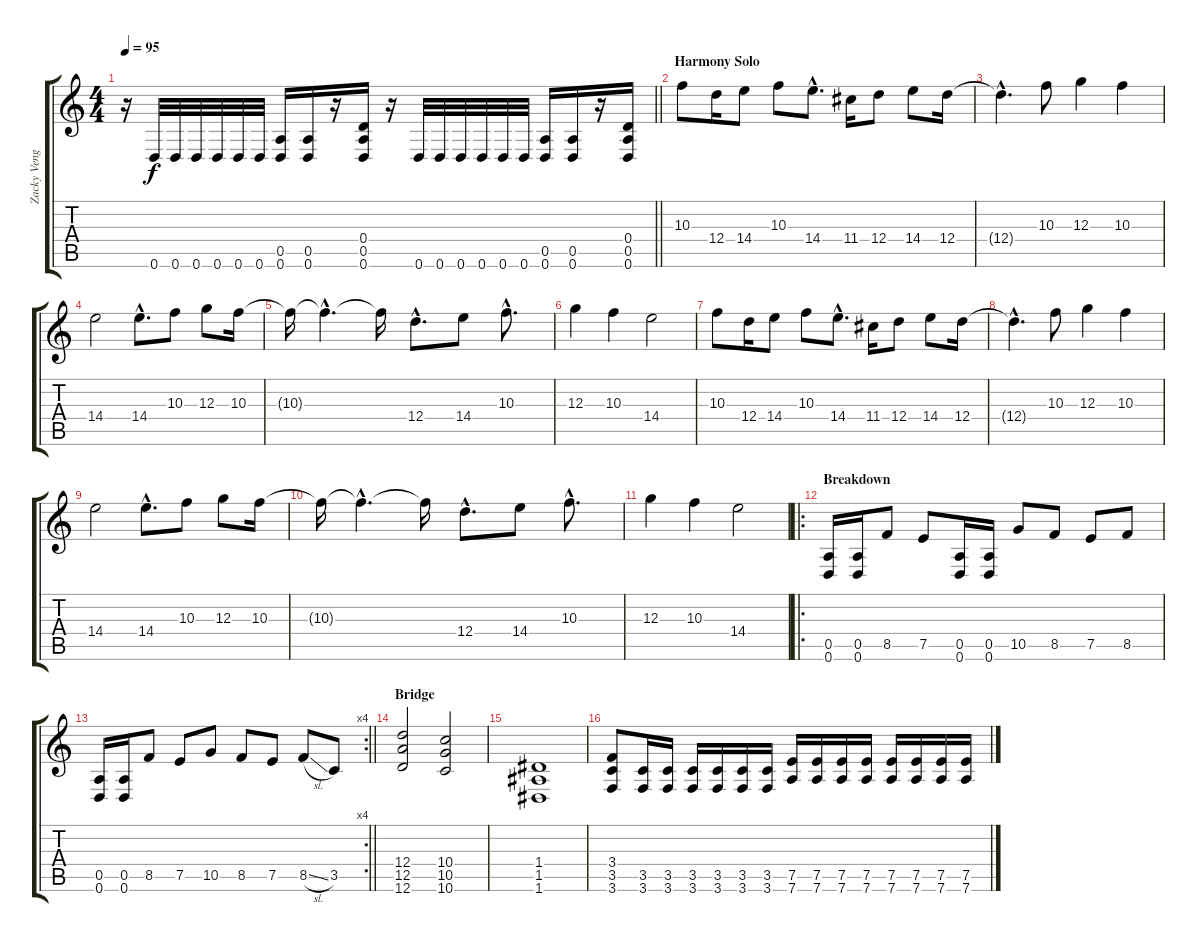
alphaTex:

\track ("Zacky Vengeance" "Zacky Veng") {instrument distortionguitar}
\staff {score tabs}
\tuning (E4 B3 G3 D3 A2 D2) {hide}
\ts (4 4)
\tempo 95
\clef g2
\barLineRight lightlight
\ks c
r.16{dy f} 0.6.32 0.6.32 0.6.32 0.6.32 0.6.32 0.6.32 (0.5 0.6).16 (0.5 0.6).16 r.16 (0.4 0.5 0.6).16 r.16 0.6.32 0.6.32 0.6.32 0.6.32 0.6.32 0.6.32 (0.5 0.6).16 (0.5 0.6).16 r.16 (0.4 0.5 0.6).16 |
\section ("" "Harmony Solo")
10.3.8 12.4.16 14.4.8 10.3.8 14.4{hac}.8{d} 11.4.16 12.4.8 14.4.8 12.4.16 |
12.4{hac t}.4{d} 10.3.8 12.3.4 10.3.4 |
14.4.2 14.4{hac}.8{d} 10.3.8 12.3.8 10.3.16 |
10.3{t}.16 10.3{hac t}.4{d} 10.3{t}.16 12.4{hac}.8{d} 14.4.8 10.3{hac}.8{d} |
12.3.4 10.3.4 14.4.2 |
10.3.8 12.4.16 14.4.8 10.3.8 14.4{hac}.8{d} 11.4.16 12.4.8 14.4.8 12.4.16 |
12.4{hac t}.4{d} 10.3.8 12.3.4 10.3.4 |
14.4.2 14.4{hac}.8{d} 10.3.8 12.3.8 10.3.16 |
10.3{t}.16 10.3{hac t}.4{d} 10.3{t}.16 12.4{hac}.8{d} 14.4.8 10.3{hac}.8{d} |
12.3.4 10.3.4 14.4.2 |
\ro
\section ("" "Breakdown")
(0.5 0.6).16 (0.5 0.6).16 8.5.8 7.5.8 (0.5 0.6).16 (0.5 0.6).16 10.5.8 8.5.8 7.5.8 8.5.8 |
\rc 4
\barLineRight lightlight
(0.5 0.6).16 (0.5 0.6).16 8.5.8 7.5.8 10.5.8 8.5.8 7.5.8 8.5{sl}.8 3.5.8 |
\section ("" "Bridge")
(12.4 12.5 12.6).2 (10.4 10.5 10.6).2 |
(1.4 1.5 1.6).1 |
(3.4 3.5 3.6).8 (3.5 3.6).16 (3.5 3.6).16 (3.5 3.6).16 (3.5 3.6).16 (3.5 3.6).16 (3.5 3.6).16 (7.5 7.6).16 (7.5 7.6).16 (7.5 7.6).16 (7.5 7.6).16 (7.5 7.6).16 (7.5 7.6).16 (7.5 7.6).16 (7.5 7.6).16
